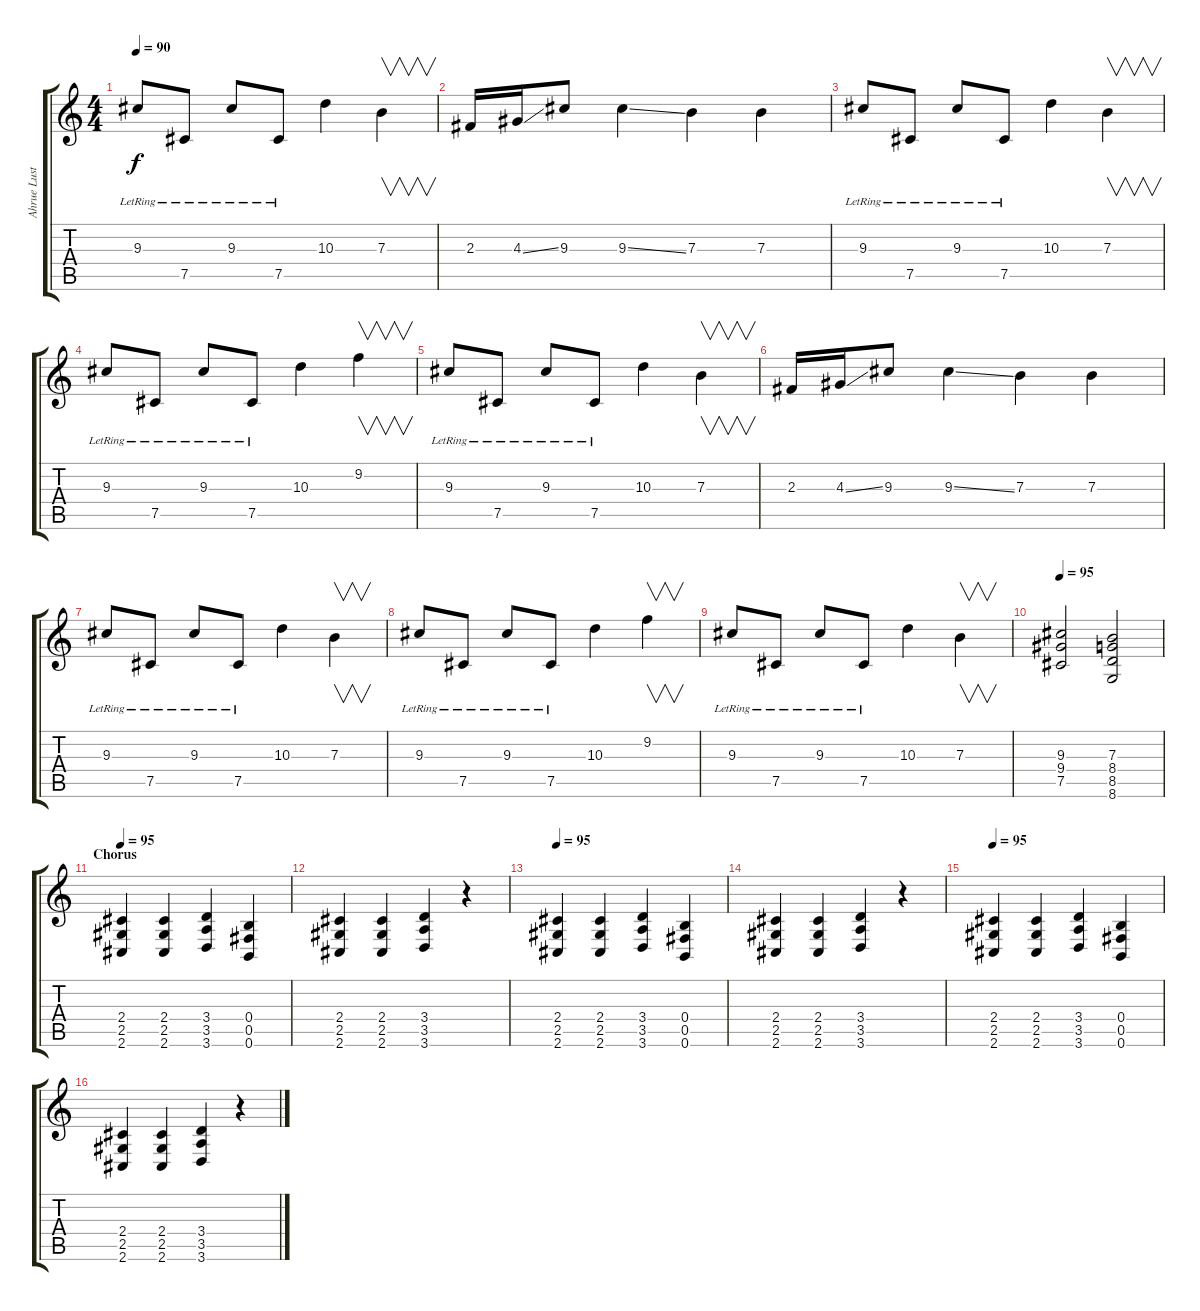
\track ("Ahrue Luster - Guitar" "Ahrue Lust") {instrument electricguitarjazz}
\staff {score tabs}
\tuning (Db4 Ab3 E3 B2 Gb2 B1) {hide}
\ts (4 4)
\tempo 90
\clef g2
\ks c
9.3{lr}.8{dy f} 7.5{lr}.8 9.3{lr}.8 7.5{lr}.8 10.3.4 7.3.4{v} |
2.3.16 4.3{ss}.16 9.3.8 9.3{ss}.4 7.3.4 7.3.4 |
9.3{lr}.8{volume 8 balance 6 instrument electricguitarjazz} 7.5{lr}.8 9.3{lr}.8 7.5{lr}.8 10.3.4 7.3.4{v} |
9.3{lr}.8 7.5{lr}.8 9.3{lr}.8 7.5{lr}.8 10.3.4 9.2.4{v} |
9.3{lr}.8 7.5{lr}.8 9.3{lr}.8 7.5{lr}.8 10.3.4 7.3.4{v} |
2.3.16 4.3{ss}.16 9.3.8 9.3{ss}.4 7.3.4 7.3.4 |
9.3{lr}.8 7.5{lr}.8 9.3{lr}.8 7.5{lr}.8 10.3.4 7.3.4{v} |
9.3{lr}.8 7.5{lr}.8 9.3{lr}.8 7.5{lr}.8 10.3.4 9.2.4{v} |
9.3{lr}.8 7.5{lr}.8 9.3{lr}.8 7.5{lr}.8 10.3.4 7.3.4{v} |
\tempo 95
(9.3 9.4 7.5).2 (7.3 8.4 8.5 8.6).2 |
\section ("" "Chorus")
\tempo 95
(2.4 2.5 2.6).4{volume 12 balance 6 instrument distortionguitar} (2.4 2.5 2.6).4 (3.4 3.5 3.6).4 (0.4 0.5 0.6).4 |
(2.4 2.5 2.6).4 (2.4 2.5 2.6).4 (3.4 3.5 3.6).4 r.4 |
\tempo 95
(2.4 2.5 2.6).4 (2.4 2.5 2.6).4 (3.4 3.5 3.6).4 (0.4 0.5 0.6).4 |
(2.4 2.5 2.6).4 (2.4 2.5 2.6).4 (3.4 3.5 3.6).4 r.4 |
\tempo 95
(2.4 2.5 2.6).4 (2.4 2.5 2.6).4 (3.4 3.5 3.6).4 (0.4 0.5 0.6).4 |
(2.4 2.5 2.6).4 (2.4 2.5 2.6).4 (3.4 3.5 3.6).4 r.4
